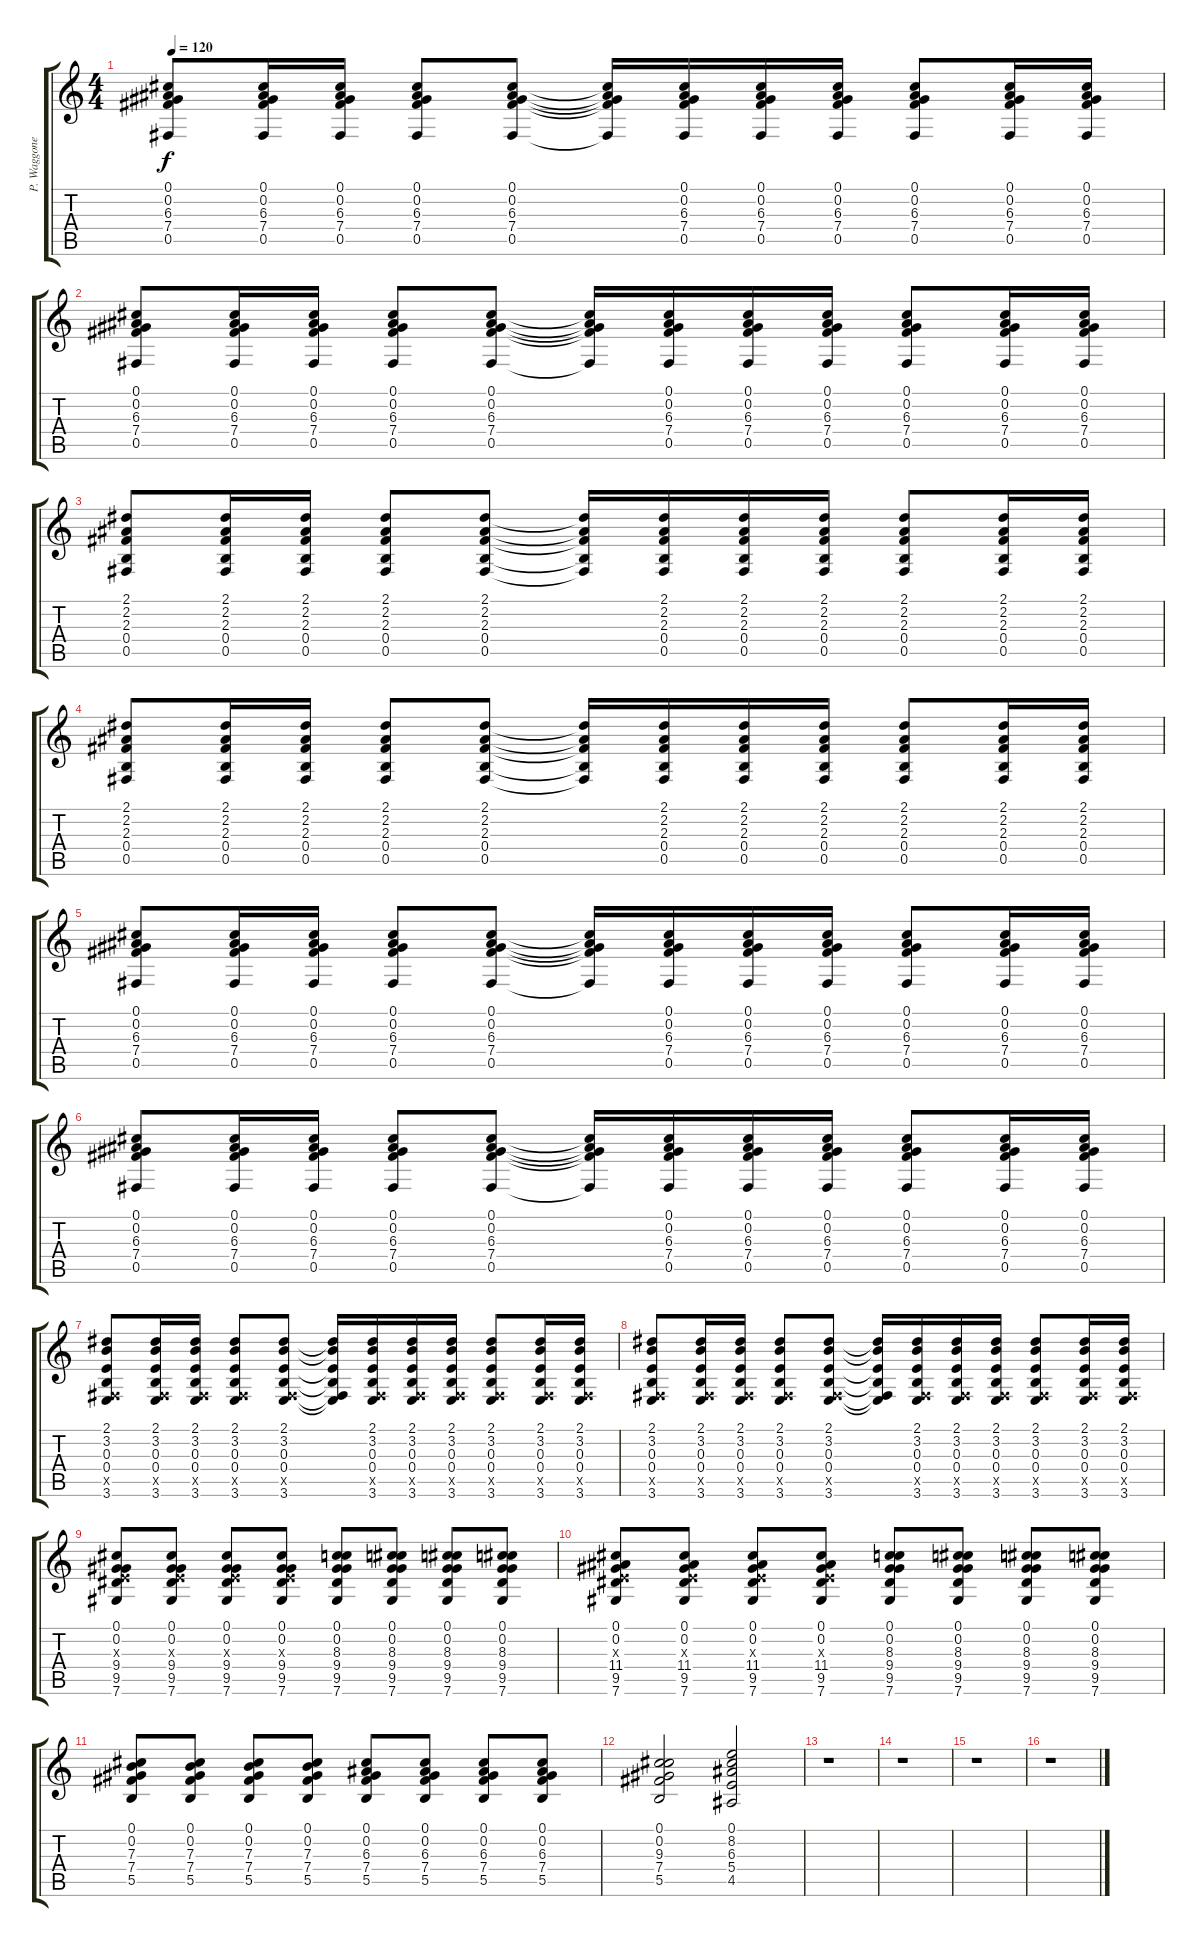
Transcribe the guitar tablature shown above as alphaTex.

\track ("P. Waggoner Gtr." "P. Waggone") {instrument distortionguitar}
\staff {score tabs}
\tuning (Db4 Ab3 E3 B2 Gb2 Db2) {hide}
\ts (4 4)
\tempo 120
\clef g2
\ks c
(0.1 0.2 6.3 7.4 0.5).8{dy f} (0.1 0.2 6.3 7.4 0.5).16 (0.1 0.2 6.3 7.4 0.5).16 (0.1 0.2 6.3 7.4 0.5).8 (0.1 0.2 6.3 7.4 0.5).8 (0.1{t} 0.2{t} 6.3{t} 7.4{t} 0.5{t}).16 (0.1 0.2 6.3 7.4 0.5).16 (0.1 0.2 6.3 7.4 0.5).16 (0.1 0.2 6.3 7.4 0.5).16 (0.1 0.2 6.3 7.4 0.5).8 (0.1 0.2 6.3 7.4 0.5).16 (0.1 0.2 6.3 7.4 0.5).16 |
(0.1 0.2 6.3 7.4 0.5).8 (0.1 0.2 6.3 7.4 0.5).16 (0.1 0.2 6.3 7.4 0.5).16 (0.1 0.2 6.3 7.4 0.5).8 (0.1 0.2 6.3 7.4 0.5).8 (0.1{t} 0.2{t} 6.3{t} 7.4{t} 0.5{t}).16 (0.1 0.2 6.3 7.4 0.5).16 (0.1 0.2 6.3 7.4 0.5).16 (0.1 0.2 6.3 7.4 0.5).16 (0.1 0.2 6.3 7.4 0.5).8 (0.1 0.2 6.3 7.4 0.5).16 (0.1 0.2 6.3 7.4 0.5).16 |
(2.1 2.2 2.3 0.4 0.5).8 (2.1 2.2 2.3 0.4 0.5).16 (2.1 2.2 2.3 0.4 0.5).16 (2.1 2.2 2.3 0.4 0.5).8 (2.1 2.2 2.3 0.4 0.5).8 (2.1{t} 2.2{t} 2.3{t} 0.4{t} 0.5{t}).16 (2.1 2.2 2.3 0.4 0.5).16 (2.1 2.2 2.3 0.4 0.5).16 (2.1 2.2 2.3 0.4 0.5).16 (2.1 2.2 2.3 0.4 0.5).8 (2.1 2.2 2.3 0.4 0.5).16 (2.1 2.2 2.3 0.4 0.5).16 |
(2.1 2.2 2.3 0.4 0.5).8 (2.1 2.2 2.3 0.4 0.5).16 (2.1 2.2 2.3 0.4 0.5).16 (2.1 2.2 2.3 0.4 0.5).8 (2.1 2.2 2.3 0.4 0.5).8 (2.1{t} 2.2{t} 2.3{t} 0.4{t} 0.5{t}).16 (2.1 2.2 2.3 0.4 0.5).16 (2.1 2.2 2.3 0.4 0.5).16 (2.1 2.2 2.3 0.4 0.5).16 (2.1 2.2 2.3 0.4 0.5).8 (2.1 2.2 2.3 0.4 0.5).16 (2.1 2.2 2.3 0.4 0.5).16 |
(0.1 0.2 6.3 7.4 0.5).8 (0.1 0.2 6.3 7.4 0.5).16 (0.1 0.2 6.3 7.4 0.5).16 (0.1 0.2 6.3 7.4 0.5).8 (0.1 0.2 6.3 7.4 0.5).8 (0.1{t} 0.2{t} 6.3{t} 7.4{t} 0.5{t}).16 (0.1 0.2 6.3 7.4 0.5).16 (0.1 0.2 6.3 7.4 0.5).16 (0.1 0.2 6.3 7.4 0.5).16 (0.1 0.2 6.3 7.4 0.5).8 (0.1 0.2 6.3 7.4 0.5).16 (0.1 0.2 6.3 7.4 0.5).16 |
(0.1 0.2 6.3 7.4 0.5).8 (0.1 0.2 6.3 7.4 0.5).16 (0.1 0.2 6.3 7.4 0.5).16 (0.1 0.2 6.3 7.4 0.5).8 (0.1 0.2 6.3 7.4 0.5).8 (0.1{t} 0.2{t} 6.3{t} 7.4{t} 0.5{t}).16 (0.1 0.2 6.3 7.4 0.5).16 (0.1 0.2 6.3 7.4 0.5).16 (0.1 0.2 6.3 7.4 0.5).16 (0.1 0.2 6.3 7.4 0.5).8 (0.1 0.2 6.3 7.4 0.5).16 (0.1 0.2 6.3 7.4 0.5).16 |
(2.1 3.2 0.3 0.4 0.5{x} 3.6).8 (2.1 3.2 0.3 0.4 0.5{x} 3.6).16 (2.1 3.2 0.3 0.4 0.5{x} 3.6).16 (2.1 3.2 0.3 0.4 0.5{x} 3.6).8 (2.1 3.2 0.3 0.4 0.5{x} 3.6).8 (2.1{t} 3.2{t} 0.3{t} 0.4{t} 0.5{t} 3.6{t}).16 (2.1 3.2 0.3 0.4 0.5{x} 3.6).16 (2.1 3.2 0.3 0.4 0.5{x} 3.6).16 (2.1 3.2 0.3 0.4 0.5{x} 3.6).16 (2.1 3.2 0.3 0.4 0.5{x} 3.6).8 (2.1 3.2 0.3 0.4 0.5{x} 3.6).16 (2.1 3.2 0.3 0.4 0.5{x} 3.6).16 |
(2.1 3.2 0.3 0.4 0.5{x} 3.6).8 (2.1 3.2 0.3 0.4 0.5{x} 3.6).16 (2.1 3.2 0.3 0.4 0.5{x} 3.6).16 (2.1 3.2 0.3 0.4 0.5{x} 3.6).8 (2.1 3.2 0.3 0.4 0.5{x} 3.6).8 (2.1{t} 3.2{t} 0.3{t} 0.4{t} 0.5{t} 3.6{t}).16 (2.1 3.2 0.3 0.4 0.5{x} 3.6).16 (2.1 3.2 0.3 0.4 0.5{x} 3.6).16 (2.1 3.2 0.3 0.4 0.5{x} 3.6).16 (2.1 3.2 0.3 0.4 0.5{x} 3.6).8 (2.1 3.2 0.3 0.4 0.5{x} 3.6).16 (2.1 3.2 0.3 0.4 0.5{x} 3.6).16 |
(0.1 0.2 0.3{x} 9.4 9.5 7.6).8 (0.1 0.2 0.3{x} 9.4 9.5 7.6).8 (0.1 0.2 0.3{x} 9.4 9.5 7.6).8 (0.1 0.2 0.3{x} 9.4 9.5 7.6).8 (0.1 0.2 8.3 9.4 9.5 7.6).8 (0.1 0.2 8.3 9.4 9.5 7.6).8 (0.1 0.2 8.3 9.4 9.5 7.6).8 (0.1 0.2 8.3 9.4 9.5 7.6).8 |
(0.1 0.2 0.3{x} 11.4 9.5 7.6).8 (0.1 0.2 0.3{x} 11.4 9.5 7.6).8 (0.1 0.2 0.3{x} 11.4 9.5 7.6).8 (0.1 0.2 0.3{x} 11.4 9.5 7.6).8 (0.1 0.2 8.3 9.4 9.5 7.6).8 (0.1 0.2 8.3 9.4 9.5 7.6).8 (0.1 0.2 8.3 9.4 9.5 7.6).8 (0.1 0.2 8.3 9.4 9.5 7.6).8 |
(0.1 0.2 7.3 7.4 5.5).8 (0.1 0.2 7.3 7.4 5.5).8 (0.1 0.2 7.3 7.4 5.5).8 (0.1 0.2 7.3 7.4 5.5).8 (0.1 0.2 6.3 7.4 5.5).8 (0.1 0.2 6.3 7.4 5.5).8 (0.1 0.2 6.3 7.4 5.5).8 (0.1 0.2 6.3 7.4 5.5).8 |
(0.1 0.2 9.3 7.4 5.5).2 (0.1 8.2 6.3 5.4 4.5).2 |
r.1 |
r.1 |
r.1 |
r.1
